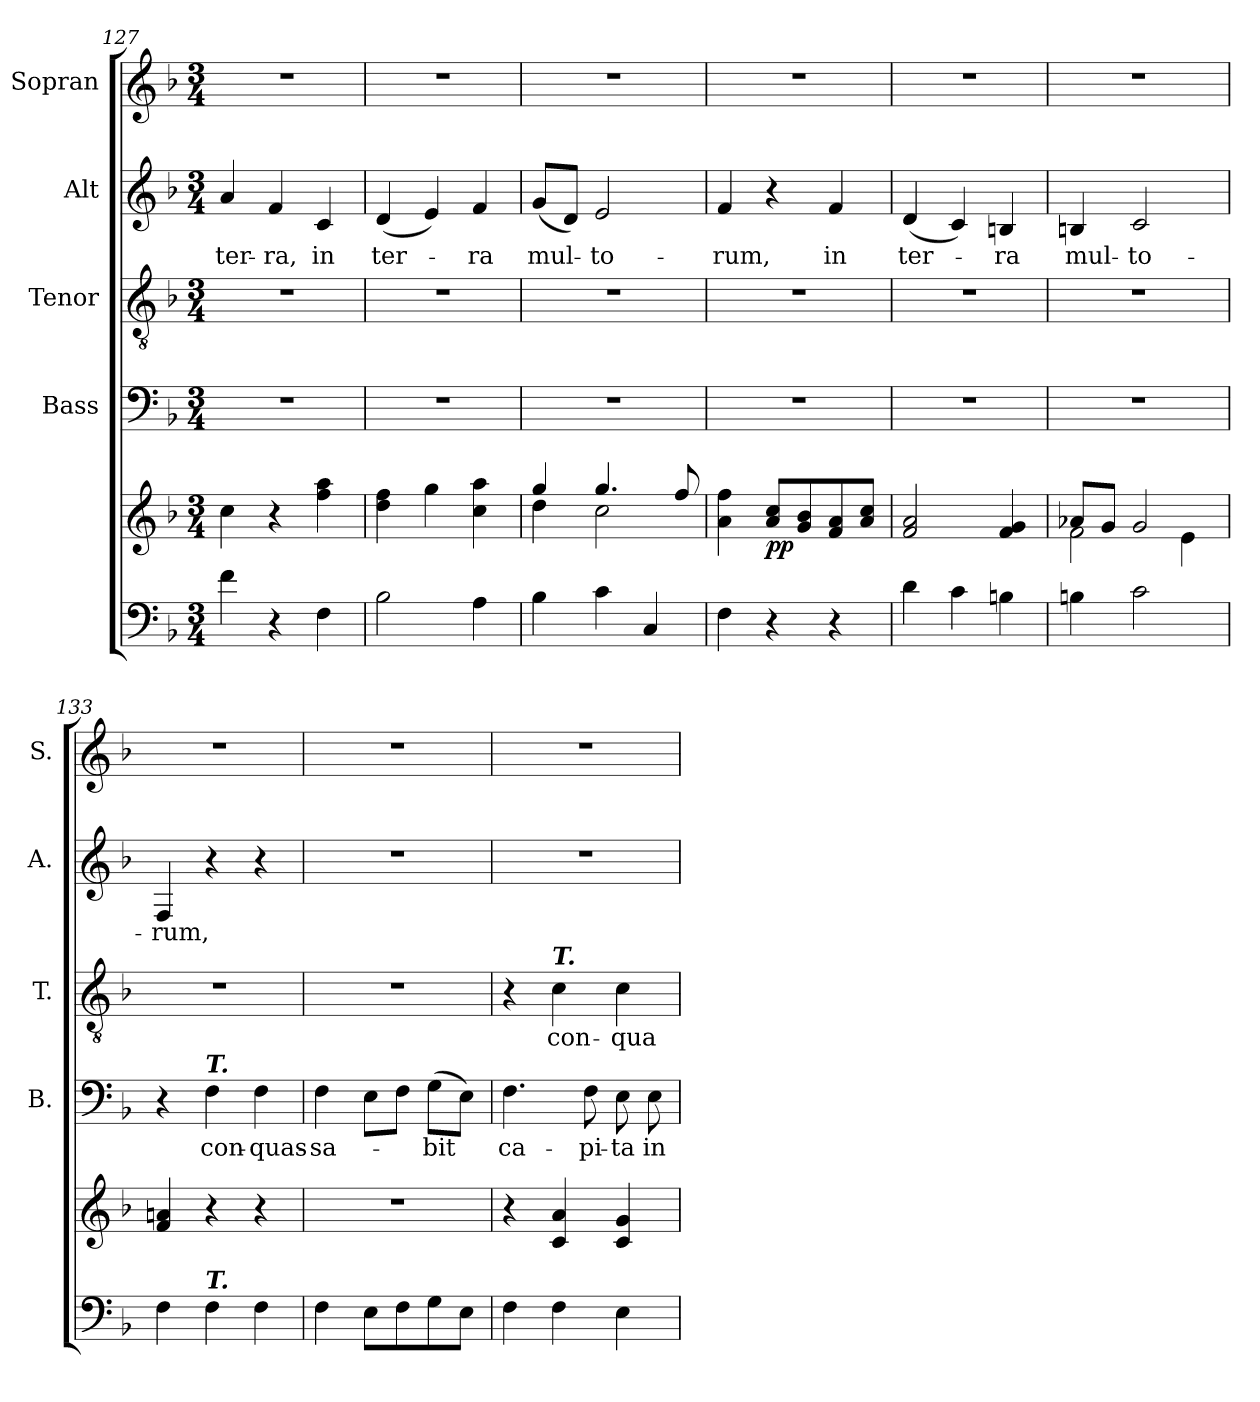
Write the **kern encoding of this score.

**kern	**kern	**dynam	**kern	**text	**kern	**text	**kern	**text	**kern
*part5	*part5	*part5	*part4	*part4	*part3	*part3	*part2	*part2	*part1
*staff6	*staff5	*staff5/6	*staff4	*staff4	*staff3	*staff3	*staff2	*staff2	*staff1
*	*	*	*I"Bass	*	*I"Tenor	*	*I"Alt	*	*I"Sopran
*	*	*	*I'B.	*	*I'T.	*	*I'A.	*	*I'S.
*clefF4	*clefG2	*	*clefF4	*	*clefGv2	*	*clefG2	*	*clefG2
*k[b-]	*k[b-]	*	*k[b-]	*	*k[b-]	*	*k[b-]	*	*k[b-]
*F:	*F:	*	*F:	*	*F:	*	*F:	*	*F:
*M3/4	*M3/4	*	*M3/4	*	*M3/4	*	*M3/4	*	*M3/4
=127	=127	=127	=127	=127	=127	=127	=127	=127	=127
!	!	!	!	!	!	!	!	!LO:LY:b	!
4f\	4cc\	.	2.r	.	2.r	.	4a/	ter-	2.r
!	!	!	!	!	!	!	!	!LO:LY:b	!
4r	4r	.	.	.	.	.	4f/	-ra,	.
!	!	!	!	!	!	!	!	!LO:LY:b	!
4F\	4ff\ 4aa\	.	.	.	.	.	4c/	in	.
=128	=128	=128	=128	=128	=128	=128	=128	=128	=128
!	!	!	!	!	!	!	!	!LO:LY:b	!
2B-\	4dd\ 4ff\	.	2.r	.	2.r	.	(<4d/	ter-	2.r
.	4gg\	.	.	.	.	.	4e/)	.	.
!	!	!	!	!	!	!	!	!LO:LY:b	!
4A\	4cc\ 4aa\	.	.	.	.	.	4f/	-ra	.
=129	=129	=129	=129	=129	=129	=129	=129	=129	=129
*	*^	*	*	*	*	*	*	*	*
!	!	!	!	!	!	!	!	!	!LO:LY:b	!
4B-\	4gg/	4dd\	.	2.r	.	2.r	.	(<8g/L	mul-	2.r
.	.	.	.	.	.	.	.	8d/J)	.	.
!	!	!	!	!	!	!	!	!	!LO:LY:b	!
4c\	4.gg/	2cc\	.	.	.	.	.	2e/	-to-	.
4C/	.	.	.	.	.	.	.	.	.	.
.	8ff/	.	.	.	.	.	.	.	.	.
*	*v	*v	*	*	*	*	*	*	*	*
=130	=130	=130	=130	=130	=130	=130	=130	=130	=130
!	!	!	!	!	!	!	!	!LO:LY:b	!
4F\	4a\ 4ff\	.	2.r	.	2.r	.	4f/	-rum,	2.r
!	!	!LO:DY:b	!	!	!	!	!	!	!
4r	8a/ 8cc/L	pp	.	.	.	.	4r	.	.
.	8g/ 8b-/	.	.	.	.	.	.	.	.
!	!	!	!	!	!	!	!	!LO:LY:b	!
4r	8f/ 8a/	.	.	.	.	.	4f/	in	.
.	8a/ 8cc/J	.	.	.	.	.	.	.	.
=131	=131	=131	=131	=131	=131	=131	=131	=131	=131
!	!	!	!	!	!	!	!	!LO:LY:b	!
4d\	2f/ 2a/	.	2.r	.	2.r	.	(<4d/	ter-	2.r
4c\	.	.	.	.	.	.	4c/)	.	.
!	!	!	!	!	!	!	!	!LO:LY:b	!
4Bn\	4f/ 4g/	.	.	.	.	.	4Bn/	-ra	.
=132	=132	=132	=132	=132	=132	=132	=132	=132	=132
*	*^	*	*	*	*	*	*	*	*
!	!	!	!	!	!	!	!	!	!LO:LY:b	!
4Bn\	8a-X/L	2f\	.	2.r	.	2.r	.	4Bn/	mul-	2.r
.	8g/J	.	.	.	.	.	.	.	.	.
!	!	!	!	!	!	!	!	!	!LO:LY:b	!
2c\	2g/	.	.	.	.	.	.	2c/	-to-	.
.	.	4e\	.	.	.	.	.	.	.	.
!!LO:PB:g=z
=133	=133	=133	=133	=133	=133	=133	=133	=133	=133	=133
!	!	!	!	!	!	!	!	!	!LO:LY:b	!
*	*v	*v	*	*	*	*	*	*	*	*
4F\	4f/ 4an/	.	4r	.	2.r	.	4F/	-rum,	2.r
!	!	!	!LO:TX:a:Bi:t=T.	!	!	!	!	!	!
!LO:TX:a:Bi:t=T.	!	!	!	!	!	!	!	!	!
!	!	!	!	!LO:LY:b	!	!	!	!	!
4F\	4r	.	4F\	con-	.	.	4r	.	.
!	!	!	!	!LO:LY:b	!	!	!	!	!
4F\	4r	.	4F\	-quas-	.	.	4r	.	.
=134	=134	=134	=134	=134	=134	=134	=134	=134	=134
!	!	!	!	!LO:LY:b	!	!	!	!	!
4F\	2.r	.	4F\	-sa-	2.r	.	2.r	.	2.r
8E\L	.	.	8E\L	.	.	.	.	.	.
8F\	.	.	8F\J	.	.	.	.	.	.
!	!	!	!	!LO:LY:b	!	!	!	!	!
8G\	.	.	(>8G\L	-bit	.	.	.	.	.
8E\J	.	.	8E\J)	.	.	.	.	.	.
=135	=135	=135	=135	=135	=135	=135	=135	=135	=135
!	!	!	!	!LO:LY:b	!	!	!	!	!
4F\	4r	.	4.F\	ca-	4r	.	2.r	.	2.r
!	!	!	!	!	!LO:TX:a:Bi:t=T.	!	!	!	!
!	!	!	!	!	!	!LO:LY:b	!	!	!
4F\	4c/ 4a/	.	.	.	4c\	con-	.	.	.
!	!	!	!	!LO:LY:b	!	!	!	!	!
.	.	.	8F\	-pi-	.	.	.	.	.
!	!	!	!	!LO:LY:b	!	!LO:LY:b	!	!	!
4E\	4c/ 4g/	.	8E\	-ta	4c\	-qua-	.	.	.
!	!	!	!	!LO:LY:b	!	!	!	!	!
.	.	.	8E\	in	.	.	.	.	.
=	=	=	=	=	=	=	=	=	=
*-	*-	*-	*-	*-	*-	*-	*-	*-	*-
